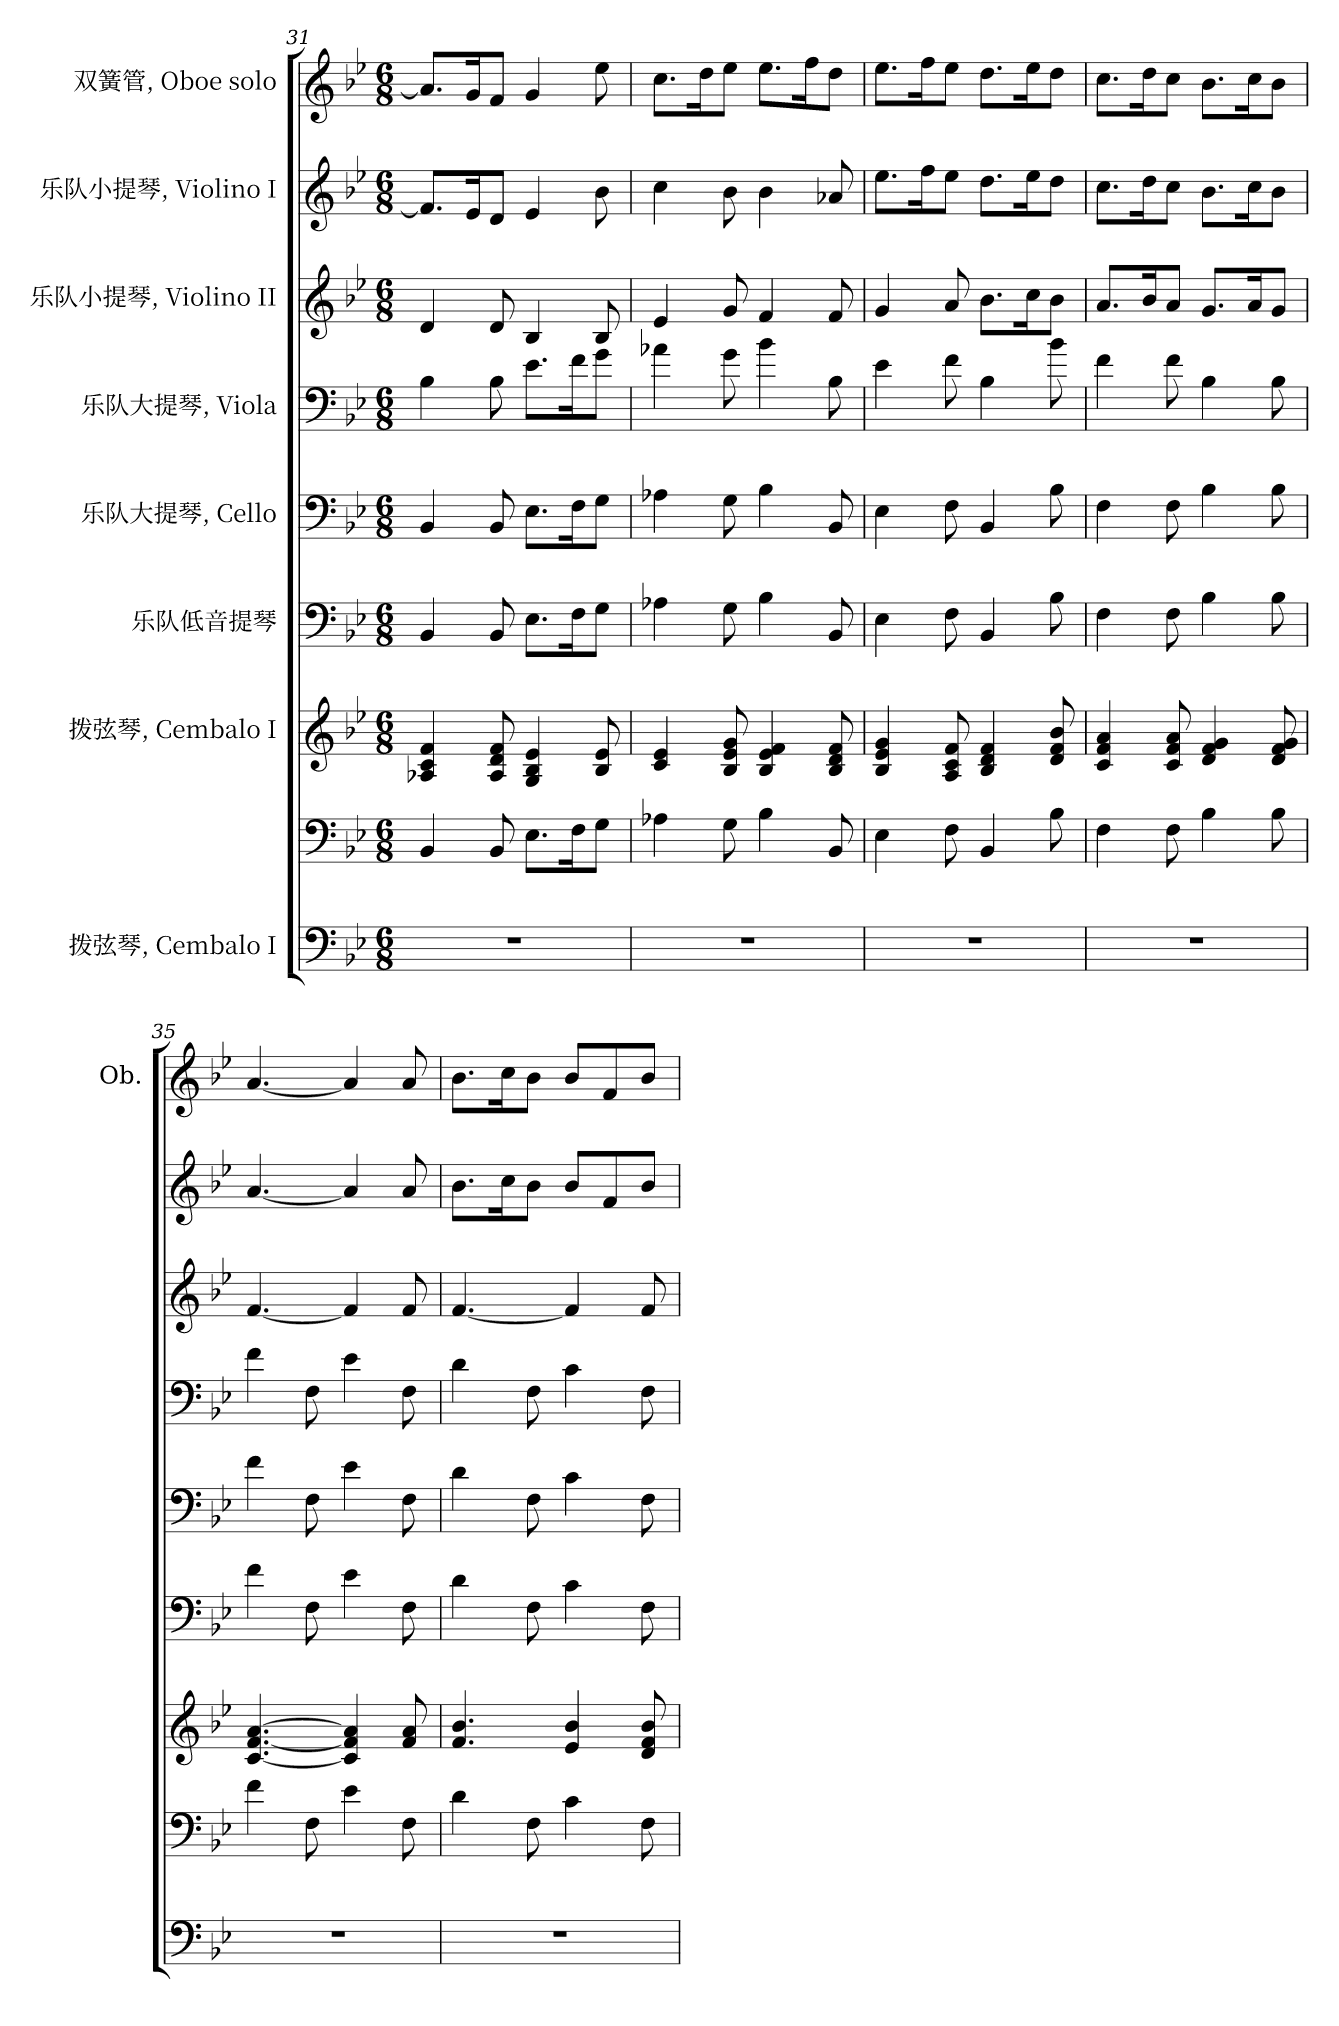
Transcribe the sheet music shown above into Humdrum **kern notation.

**kern	**kern	**kern	**kern	**kern	**kern	**kern	**kern	**kern
*part8	*part8	*part7	*part6	*part5	*part4	*part3	*part2	*part1
*staff9	*staff8	*staff7	*staff6	*staff5	*staff4	*staff3	*staff2	*staff1
*I"拨弦琴, Cembalo I	*	*I"拨弦琴, Cembalo I	*I"乐队低音提琴	*I"乐队大提琴, Cello	*I"乐队大提琴, Viola	*I"乐队小提琴, Violino II	*I"乐队小提琴, Violino I	*I"双簧管, Oboe solo
*	*	*	*	*	*	*	*	*I'Ob.
*clefF4	*clefF4	*clefG2	*clefF4	*clefF4	*clefF4	*clefG2	*clefG2	*clefG2
*	*	*	*ITrd7c12	*	*	*	*	*
*k[b-e-]	*k[b-e-]	*k[b-e-]	*k[b-e-]	*k[b-e-]	*k[b-e-]	*k[b-e-]	*k[b-e-]	*k[b-e-]
*M6/8	*M6/8	*M6/8	*M6/8	*M6/8	*M6/8	*M6/8	*M6/8	*M6/8
=31	=31	=31	=31	=31	=31	=31	=31	=31
2.r	4BB-/	4A-X/ 4c/ 4f/	4BBB-/	4BB-/	4B-\	4d/	8.f/L]	8.a-/L]
.	.	.	.	.	.	.	16e-/K	16g/K
.	8BB-/	8A-/ 8d/ 8f/	8BBB-/	8BB-/	8B-\	8d/	8d/J	8f/J
.	8.E-\L	4G/ 4B-/ 4e-/	8.EE-\L	8.E-\L	8.e-\L	4B-/	4e-/	4g/
.	16F\K	.	16FF\K	16F\K	16f\K	.	.	.
.	8G\J	8B-/ 8e-/	8GG\J	8G\J	8g\J	8B-/	8b-\	8ee-\
!!LO:PB:g=z
=32	=32	=32	=32	=32	=32	=32	=32	=32
2.r	4A-X\	4c/ 4e-/	4AA-X\	4A-X\	4a-X\	4e-/	4cc\	8.cc\L
.	.	.	.	.	.	.	.	16dd\K
.	8G\	8B-/ 8e-/ 8g/	8GG\	8G\	8g\	8g/	8b-\	8ee-\J
.	4B-\	4B-/ 4e-/ 4f/	4BB-\	4B-\	4b-\	4f/	4b-\	8.ee-\L
.	.	.	.	.	.	.	.	16ff\K
.	8BB-/	8B-/ 8d/ 8f/	8BBB-/	8BB-/	8B-\	8f/	8a-X/	8dd\J
=33	=33	=33	=33	=33	=33	=33	=33	=33
2.r	4E-\	4B-/ 4e-/ 4g/	4EE-\	4E-\	4e-\	4g/	8.ee-\L	8.ee-\L
.	.	.	.	.	.	.	16ff\K	16ff\K
.	8F\	8A/ 8c/ 8f/	8FF\	8F\	8f\	8a/	8ee-\J	8ee-\J
.	4BB-/	4B-/ 4d/ 4f/	4BBB-/	4BB-/	4B-\	8.b-\L	8.dd\L	8.dd\L
.	.	.	.	.	.	16cc\K	16ee-\K	16ee-\K
.	8B-\	8d/ 8f/ 8b-/	8BB-\	8B-\	8b-\	8b-\J	8dd\J	8dd\J
=34	=34	=34	=34	=34	=34	=34	=34	=34
2.r	4F\	4c/ 4f/ 4a/	4FF\	4F\	4f\	8.a/L	8.cc\L	8.cc\L
.	.	.	.	.	.	16b-/K	16dd\K	16dd\K
.	8F\	8c/ 8f/ 8a/	8FF\	8F\	8f\	8a/J	8cc\J	8cc\J
.	4B-\	4d/ 4f/ 4g/	4BB-\	4B-\	4B-\	8.g/L	8.b-\L	8.b-\L
.	.	.	.	.	.	16a/K	16cc\K	16cc\K
.	8B-\	8d/ 8f/ 8g/	8BB-\	8B-\	8B-\	8g/J	8b-\J	8b-\J
=35	=35	=35	=35	=35	=35	=35	=35	=35
2.r	4f\	[4.c/ [4.f/ [4.a/	4F\	4f\	4f\	[4.f/	[4.a/	[4.a/
.	8F\	.	8FF\	8F\	8F\	.	.	.
.	4e-\	4c/] 4f/] 4a/]	4E-\	4e-\	4e-\	4f/]	4a/]	4a/]
.	8F\	8f/ 8a/	8FF\	8F\	8F\	8f/	8a/	8a/
=36	=36	=36	=36	=36	=36	=36	=36	=36
2.r	4d\	4.f/ 4.b-/	4D\	4d\	4d\	[4.f/	8.b-\L	8.b-\L
.	.	.	.	.	.	.	16cc\K	16cc\K
.	8F\	.	8FF\	8F\	8F\	.	8b-\J	8b-\J
.	4c\	4e-/ 4b-/	4C\	4c\	4c\	4f/]	8b-/L	8b-/L
.	.	.	.	.	.	.	8f/	8f/
.	8F\	8d/ 8f/ 8b-/	8FF\	8F\	8F\	8f/	8b-/J	8b-/J
=	=	=	=	=	=	=	=	=
*-	*-	*-	*-	*-	*-	*-	*-	*-
